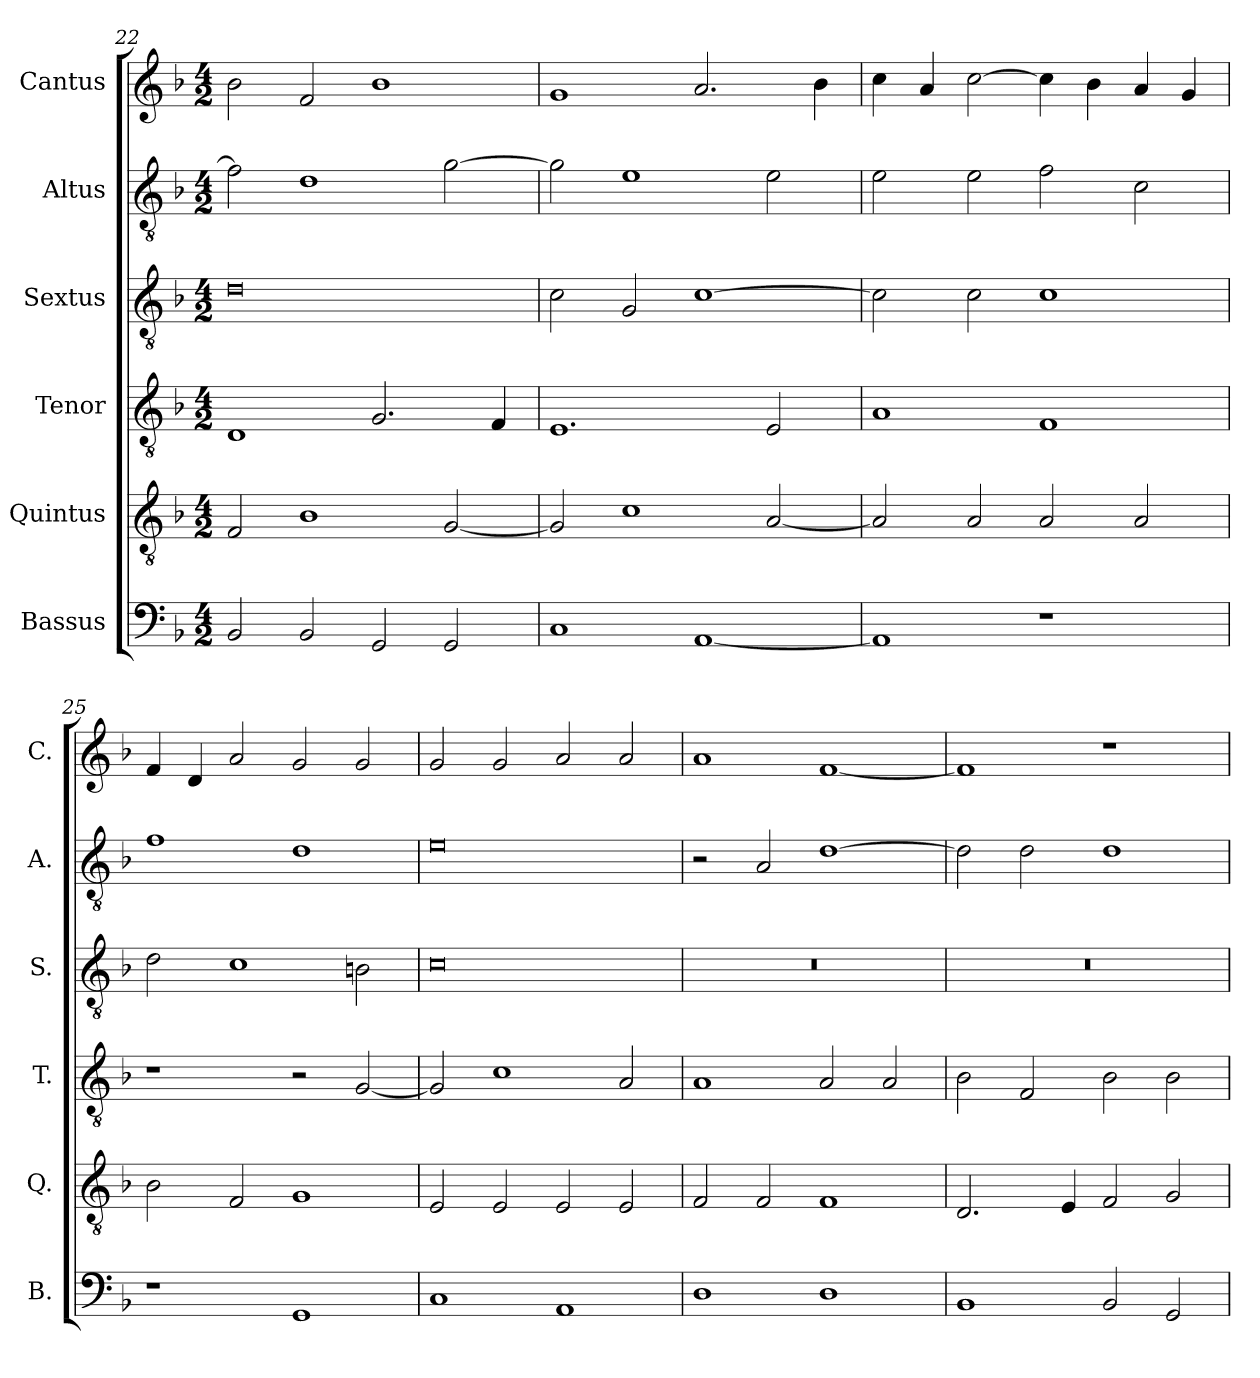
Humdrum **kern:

**kern	**kern	**kern	**kern	**kern	**kern
*part6	*part5	*part4	*part3	*part2	*part1
*staff6	*staff5	*staff4	*staff3	*staff2	*staff1
*I"Bassus	*I"Quintus	*I"Tenor	*I"Sextus	*I"Altus	*I"Cantus
*I'B.	*I'Q.	*I'T.	*I'S.	*I'A.	*I'C.
*clefF4	*clefGv2	*clefGv2	*clefGv2	*clefGv2	*clefG2
*k[b-]	*k[b-]	*k[b-]	*k[b-]	*k[b-]	*k[b-]
*F:	*F:	*F:	*F:	*F:	*F:
*M4/2	*M4/2	*M4/2	*M4/2	*M4/2	*M4/2
=22	=22	=22	=22	=22	=22
2BB-/	2F/	1D	0d	2f\]	2b-\
2BB-/	1B-	.	.	1d	2f/
2GG/	.	2.G/	.	.	1b-
2GG/	[2G/	.	.	[2g\	.
.	.	4F/	.	.	.
=23	=23	=23	=23	=23	=23
1C	2G/]	1.E	2c\	2g\]	1g
.	1c	.	2G/	1e	.
[1AA	.	.	[1c	.	2.a/
.	[2A/	2E/	.	2e\	.
.	.	.	.	.	4b-\
=24	=24	=24	=24	=24	=24
1AA]	2A/]	1A	2c\]	2e\	4cc\
.	.	.	.	.	4a/
.	2A/	.	2c\	2e\	[2cc\
1r	2A/	1F	1c	2f\	4cc\]
.	.	.	.	.	4b-\
.	2A/	.	.	2c\	4a/
.	.	.	.	.	4g/
=25	=25	=25	=25	=25	=25
1r	2B-\	1r	2d\	1f	4f/
.	.	.	.	.	4d/
.	2F/	.	1c	.	2a/
1GG	1G	2r	.	1d	2g/
.	.	[2G/	2Bn\	.	2g/
=26	=26	=26	=26	=26	=26
1C	2E/	2G/]	0c	0e	2g/
.	2E/	1c	.	.	2g/
1AA	2E/	.	.	.	2a/
.	2E/	2A/	.	.	2a/
!!LO:LB:g=z
=27	=27	=27	=27	=27	=27
1D	2F/	1A	0r	2r	1a
.	2F/	.	.	2A/	.
1D	1F	2A/	.	[1d	[1f
.	.	2A/	.	.	.
=28	=28	=28	=28	=28	=28
1BB-	2.D/	2B-\	0r	2d\]	1f]
.	.	2F/	.	2d\	.
.	4E/	.	.	.	.
2BB-/	2F/	2B-\	.	1d	1r
2GG/	2G/	2B-\	.	.	.
=	=	=	=	=	=
*-	*-	*-	*-	*-	*-
